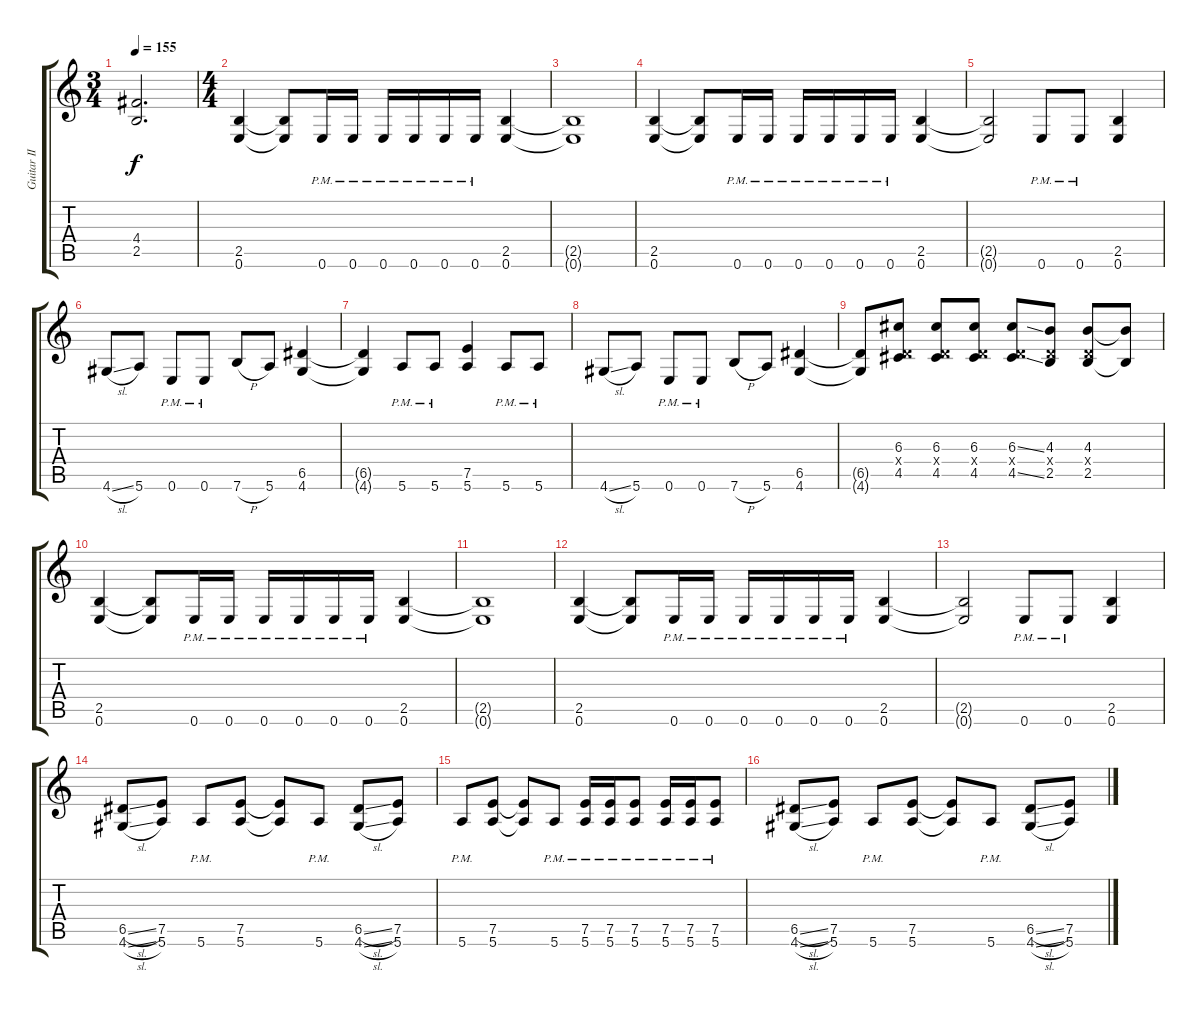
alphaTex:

\track ("Guitar II" "Guitar II") {instrument overdrivenguitar}
\staff {score tabs}
\tuning (E4 B3 G3 D3 A2 E2) {hide}
\ts (3 4)
\tempo 155
\clef g2
\ks c
(4.4{t} 2.5{t}).2{d dy f} |
\ts (4 4)
(2.5 0.6).4 (2.5{t} 0.6{t}).8 0.6{pm}.16 0.6{pm}.16 0.6{pm}.16 0.6{pm}.16 0.6{pm}.16 0.6{pm}.16 (2.5 0.6).4 |
(2.5{t} 0.6{t}).1 |
(2.5 0.6).4 (2.5{t} 0.6{t}).8 0.6{pm}.16 0.6{pm}.16 0.6{pm}.16 0.6{pm}.16 0.6{pm}.16 0.6{pm}.16 (2.5 0.6).4 |
(2.5{t} 0.6{t}).2 0.6{pm}.8 0.6{pm}.8 (2.5 0.6).4 |
4.6{sl}.8 5.6.8 0.6{pm}.8 0.6{pm}.8 7.6{h}.8 5.6.8 (6.5 4.6).4 |
(6.5{t} 4.6{t}).4 5.6{pm}.8 5.6{pm}.8 (7.5 5.6).4 5.6{pm}.8 5.6{pm}.8 |
4.6{sl}.8 5.6.8 0.6{pm}.8 0.6{pm}.8 7.6{h}.8 5.6.8 (6.5 4.6).4 |
(6.5{t} 4.6{t}).8 (6.3 0.4{x} 4.5).8 (6.3 0.4{x} 4.5).8 (6.3 0.4{x} 4.5).8 (6.3{ss} 0.4{x} 4.5{ss}).8 (4.3 0.4{x} 2.5).8 (4.3 0.4{x} 2.5).8 (4.3{t} 2.5{t}).8 |
(2.5 0.6).4 (2.5{t} 0.6{t}).8 0.6{pm}.16 0.6{pm}.16 0.6{pm}.16 0.6{pm}.16 0.6{pm}.16 0.6{pm}.16 (2.5 0.6).4 |
(2.5{t} 0.6{t}).1 |
(2.5 0.6).4 (2.5{t} 0.6{t}).8 0.6{pm}.16 0.6{pm}.16 0.6{pm}.16 0.6{pm}.16 0.6{pm}.16 0.6{pm}.16 (2.5 0.6).4 |
(2.5{t} 0.6{t}).2 0.6{pm}.8 0.6{pm}.8 (2.5 0.6).4 |
(6.5{sl} 4.6{sl}).8 (7.5 5.6).8 5.6{pm}.8 (7.5 5.6).8 (7.5{t} 5.6{t}).8 5.6{pm}.8 (6.5{sl} 4.6{sl}).8 (7.5 5.6).8 |
5.6{pm}.8 (7.5 5.6).8 (7.5{t} 5.6{t}).8 5.6{pm}.8 (7.5{pm} 5.6{pm}).16 (7.5{pm} 5.6{pm}).16 (7.5{pm} 5.6{pm}).8 (7.5{pm} 5.6{pm}).16 (7.5{pm} 5.6{pm}).16 (7.5{pm} 5.6{pm}).8 |
(6.5{sl} 4.6{sl}).8 (7.5 5.6).8 5.6{pm}.8 (7.5 5.6).8 (7.5{t} 5.6{t}).8 5.6{pm}.8 (6.5{sl} 4.6{sl}).8 (7.5 5.6).8
